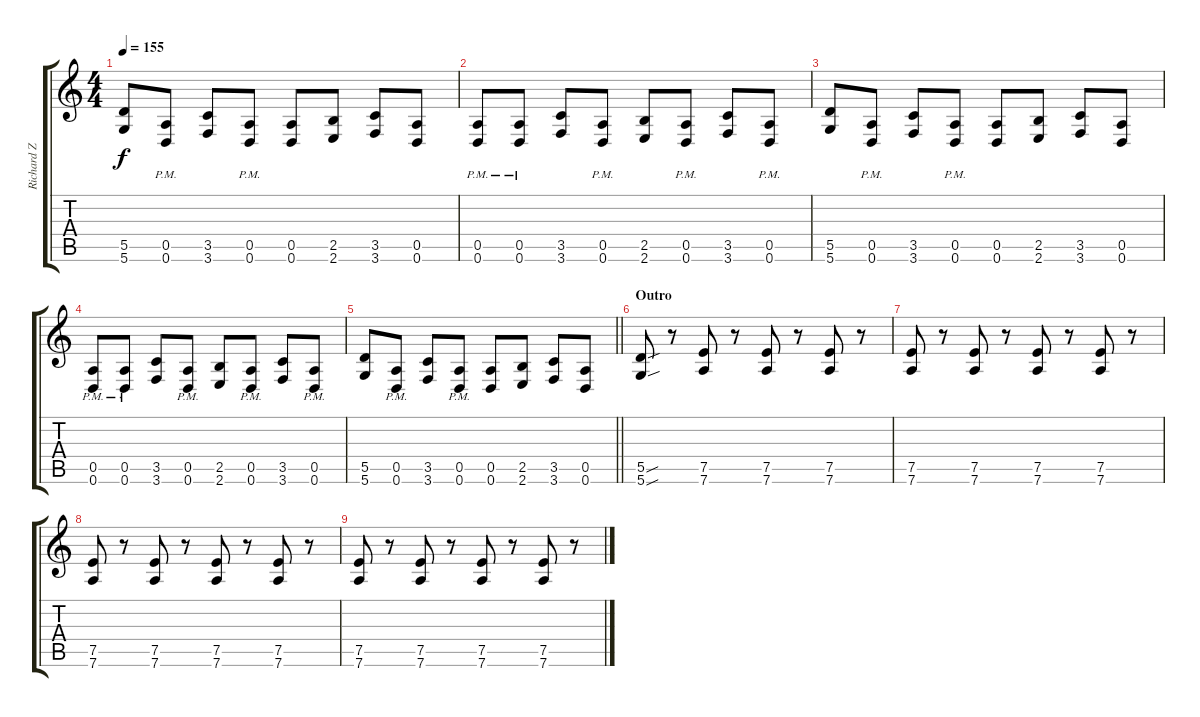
\track ("Richard Z Kruspe" "Richard Z ") {instrument overdrivenguitar}
\staff {score tabs}
\tuning (E4 B3 G3 D3 A2 D2) {hide}
\ts (4 4)
\tempo 155
\clef g2
\ks c
(5.5 5.6).8{dy f} (0.5{pm} 0.6{pm}).8 (3.5 3.6).8 (0.5{pm} 0.6{pm}).8 (0.5 0.6).8 (2.5 2.6).8 (3.5 3.6).8 (0.5 0.6).8 |
(0.5{pm} 0.6{pm}).8 (0.5{pm} 0.6{pm}).8 (3.5 3.6).8 (0.5{pm} 0.6{pm}).8 (2.5 2.6).8 (0.5{pm} 0.6{pm}).8 (3.5 3.6).8 (0.5{pm} 0.6{pm}).8 |
(5.5 5.6).8 (0.5{pm} 0.6{pm}).8 (3.5 3.6).8 (0.5{pm} 0.6{pm}).8 (0.5 0.6).8 (2.5 2.6).8 (3.5 3.6).8 (0.5 0.6).8 |
(0.5{pm} 0.6{pm}).8 (0.5{pm} 0.6{pm}).8 (3.5 3.6).8 (0.5{pm} 0.6{pm}).8 (2.5 2.6).8 (0.5{pm} 0.6{pm}).8 (3.5 3.6).8 (0.5{pm} 0.6{pm}).8 |
\barLineRight lightlight
(5.5 5.6).8 (0.5{pm} 0.6{pm}).8 (3.5 3.6).8 (0.5{pm} 0.6{pm}).8 (0.5 0.6).8 (2.5 2.6).8 (3.5 3.6).8 (0.5 0.6).8 |
\section ("" "Outro")
(5.5{sou} 5.6{sou}).8 r.8 (7.5 7.6).8 r.8 (7.5 7.6).8 r.8 (7.5 7.6).8 r.8 |
(7.5 7.6).8 r.8 (7.5 7.6).8 r.8 (7.5 7.6).8 r.8 (7.5 7.6).8 r.8 |
(7.5 7.6).8 r.8 (7.5 7.6).8 r.8 (7.5 7.6).8 r.8 (7.5 7.6).8 r.8 |
(7.5 7.6).8 r.8 (7.5 7.6).8 r.8 (7.5 7.6).8 r.8 (7.5 7.6).8 r.8
